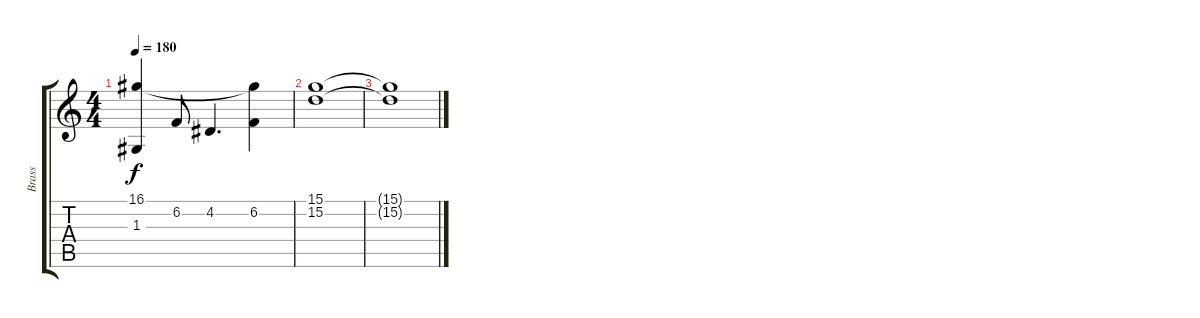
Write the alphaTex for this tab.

\track ("Brass" "Brass") {instrument brasssection}
\staff {score tabs}
\tuning (E4 B3 G3 D3 A2 E2) {hide}
\ts (4 4)
\tempo 180
\clef g2
\ks c
(16.1 1.3).4{dy f} 6.2.8 4.2.4{d} (16.1{t} 6.2).4 |
(15.1 15.2).1 |
(15.1{t} 15.2{t}).1
